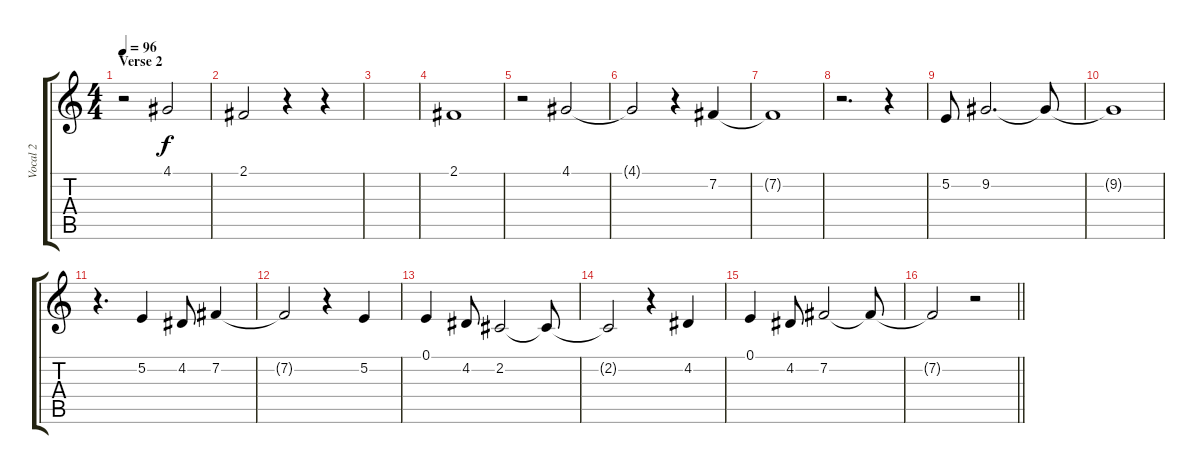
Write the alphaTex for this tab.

\track ("Vocal 2" "Vocal 2") {instrument fx7echoes}
\staff {score tabs}
\tuning (E4 B3 G3 D3 A2 E2) {hide}
\ts (4 4)
\section ("" "Verse 2")
\tempo 96
\clef g2
\ks c
r.2{dy f} 4.1.2 |
2.1.2 r.4 r.4 |
|
2.1.1 |
r.2 4.1.2 |
4.1{t}.2 r.4 7.2.4 |
7.2{t}.1 |
r.2{d} r.4 |
5.2.8 9.2.2{d} 9.2{t}.8 |
9.2{t}.1 |
r.4{d} 5.2.4 4.2.8 7.2.4 |
7.2{t}.2 r.4 5.2.4 |
0.1.4 4.2.8 2.2.2 2.2{t}.8 |
2.2{t}.2 r.4 4.2.4 |
0.1.4 4.2.8 7.2.2 7.2{t}.8 |
\barLineRight lightlight
7.2{t}.2 r.2
